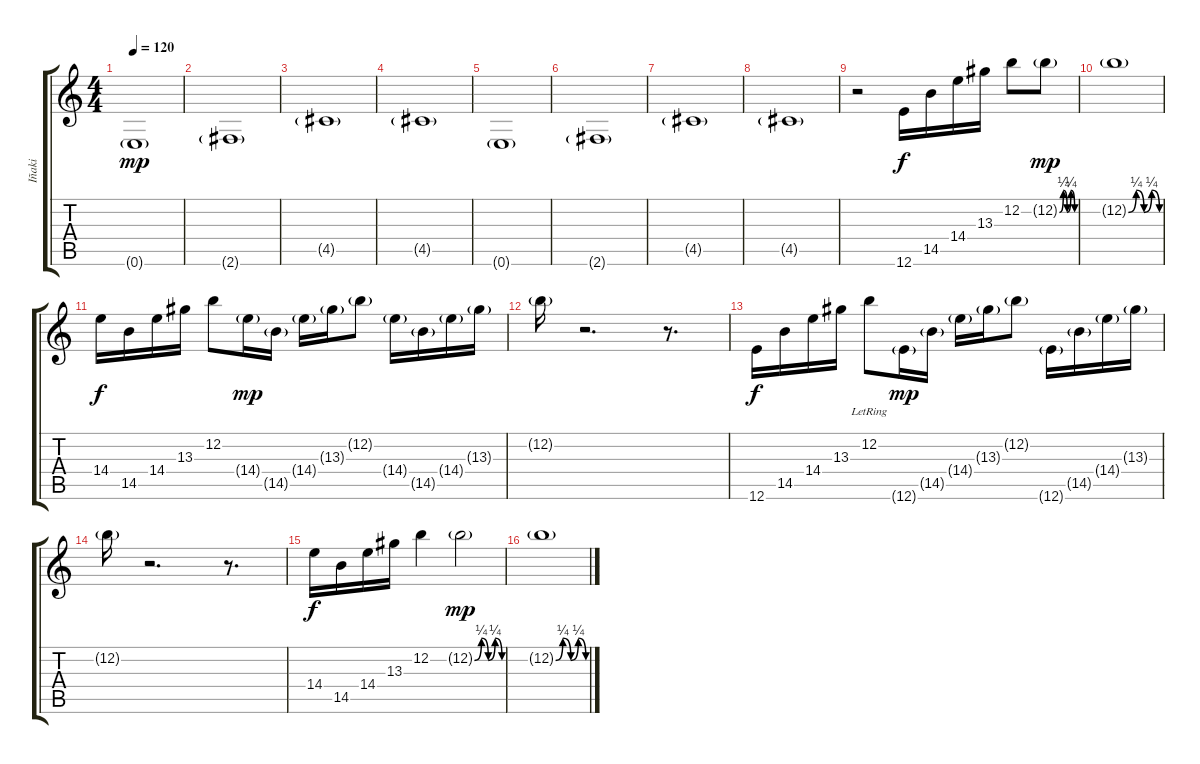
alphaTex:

\track ("Iñaki" "Iñaki") {instrument overdrivenguitar}
\staff {score tabs}
\tuning (E4 B3 G3 D3 A2 E2) {hide}
\ts (4 4)
\tempo 120
\clef g2
\ks c
0.6{g}.1{dy mp} |
2.6{g}.1 |
4.5{g}.1 |
4.5{g}.1 |
0.6{g}.1 |
2.6{g}.1 |
4.5{g}.1 |
4.5{g}.1 |
r.2 12.6.16{dy f volume 9 instrument overdrivenguitar} 14.5.16 14.4.16 13.3.16 12.2.8 12.2{be (custom 0 0 15 1 30 0 45 1 60 0) g}.8{dy mp} |
12.2{be (custom 0 0 15 1 30 0 45 1 60 0) g}.1 |
14.4.16{dy f} 14.5.16 14.4.16 13.3.16 12.2.8 14.4{g}.16{dy mp} 14.5{g}.16 14.4{g}.16 13.3{g}.16 12.2{g}.8 14.4{g}.16 14.5{g}.16 14.4{g}.16 13.3{g}.16 |
12.2{g}.16 r.2{d} r.8{d} |
12.6.16{dy f} 14.5.16 14.4.16 13.3.16 12.2{lr}.8 12.6{g}.16{dy mp} 14.5{g}.16 14.4{g}.16 13.3{g}.16 12.2{g}.8 12.6{g}.16 14.5{g}.16 14.4{g}.16 13.3{g}.16 |
12.2{g}.16 r.2{d} r.8{d} |
14.4.16{dy f} 14.5.16 14.4.16 13.3.16 12.2.4 12.2{be (custom 0 0 15 1 30 0 45 1 60 0) g}.2{dy mp} |
12.2{be (custom 0 0 14 1 30 0 45 1 60 0) g}.1
